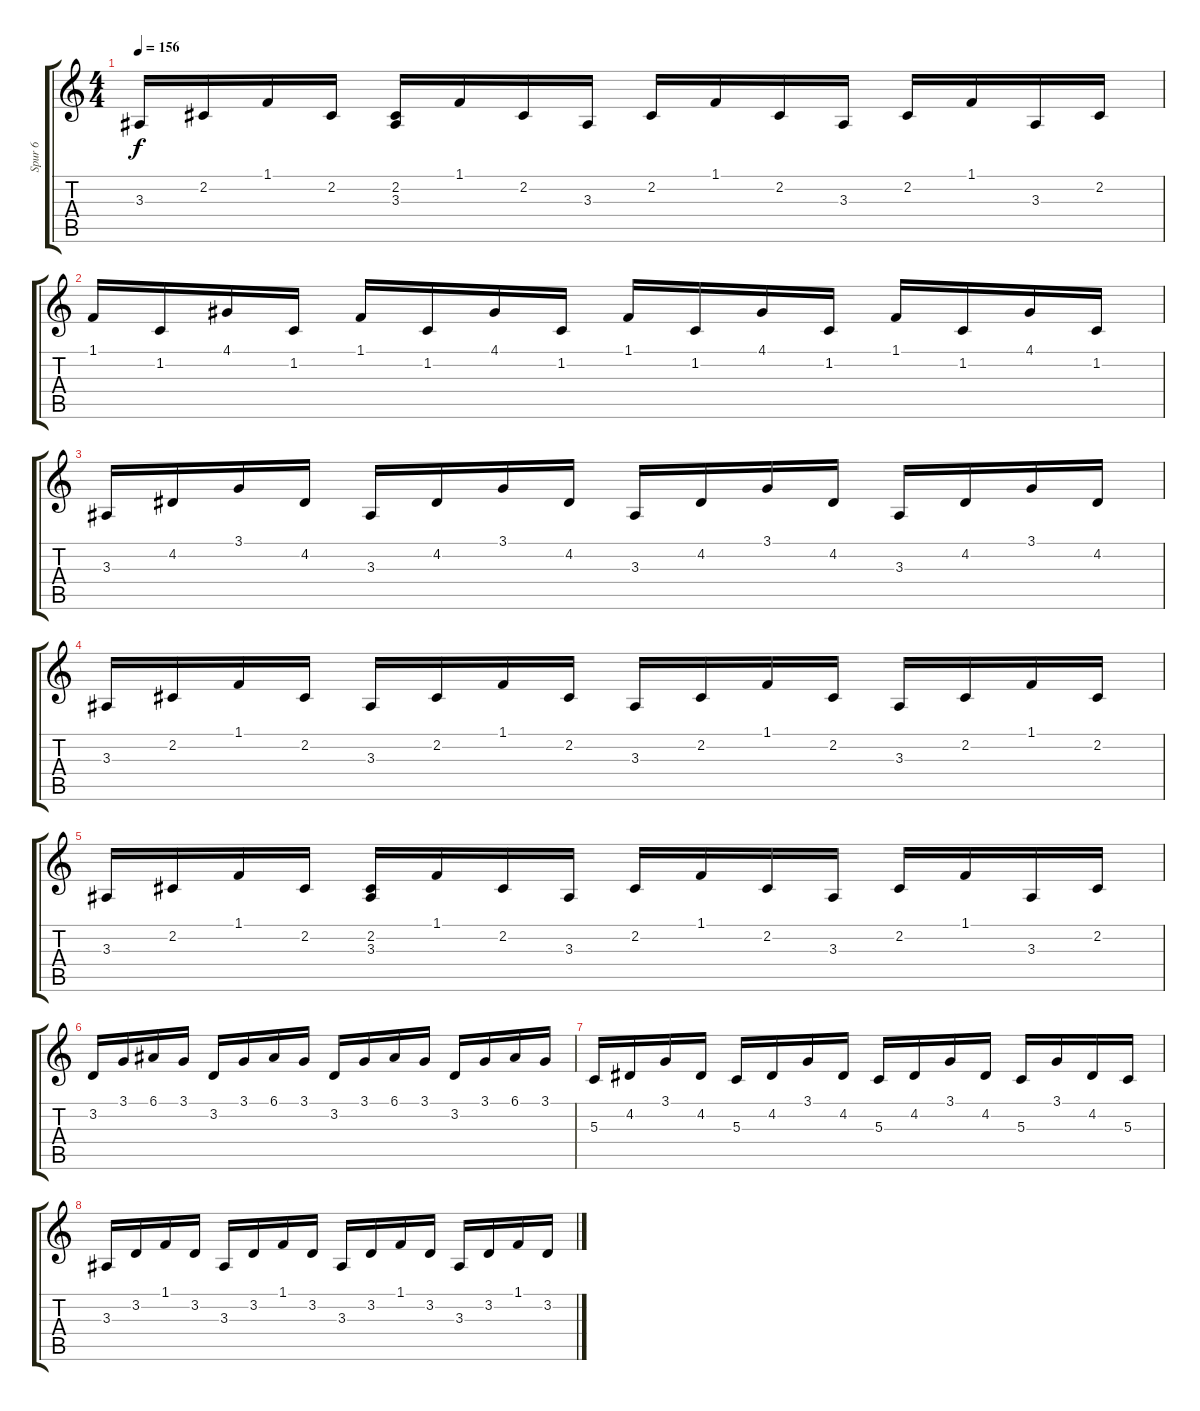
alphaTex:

\track ("Spur 6" "Spur 6") {instrument lead1square}
\staff {score tabs}
\tuning (E4 B3 G3 D3 A2 E2) {hide}
\ts (4 4)
\tempo 156
\clef g2
\ks c
3.3.16{dy f} 2.2.16 1.1.16 2.2.16 (2.2 3.3).16 1.1.16 2.2.16 3.3.16 2.2.16 1.1.16 2.2.16 3.3.16 2.2.16 1.1.16 3.3.16 2.2.16 |
1.1.16 1.2.16 4.1.16 1.2.16 1.1.16 1.2.16 4.1.16 1.2.16 1.1.16 1.2.16 4.1.16 1.2.16 1.1.16 1.2.16 4.1.16 1.2.16 |
3.3.16 4.2.16 3.1.16 4.2.16 3.3.16 4.2.16 3.1.16 4.2.16 3.3.16 4.2.16 3.1.16 4.2.16 3.3.16 4.2.16 3.1.16 4.2.16 |
3.3.16 2.2.16 1.1.16 2.2.16 3.3.16 2.2.16 1.1.16 2.2.16 3.3.16 2.2.16 1.1.16 2.2.16 3.3.16 2.2.16 1.1.16 2.2.16 |
3.3.16 2.2.16 1.1.16 2.2.16 (2.2 3.3).16 1.1.16 2.2.16 3.3.16 2.2.16 1.1.16 2.2.16 3.3.16 2.2.16 1.1.16 3.3.16 2.2.16 |
3.2.16 3.1.16 6.1.16 3.1.16 3.2.16 3.1.16 6.1.16 3.1.16 3.2.16 3.1.16 6.1.16 3.1.16 3.2.16 3.1.16 6.1.16 3.1.16 |
5.3.16 4.2.16 3.1.16 4.2.16 5.3.16 4.2.16 3.1.16 4.2.16 5.3.16 4.2.16 3.1.16 4.2.16 5.3.16 3.1.16 4.2.16 5.3.16 |
3.3.16 3.2.16 1.1.16 3.2.16 3.3.16 3.2.16 1.1.16 3.2.16 3.3.16 3.2.16 1.1.16 3.2.16 3.3.16 3.2.16 1.1.16 3.2.16
